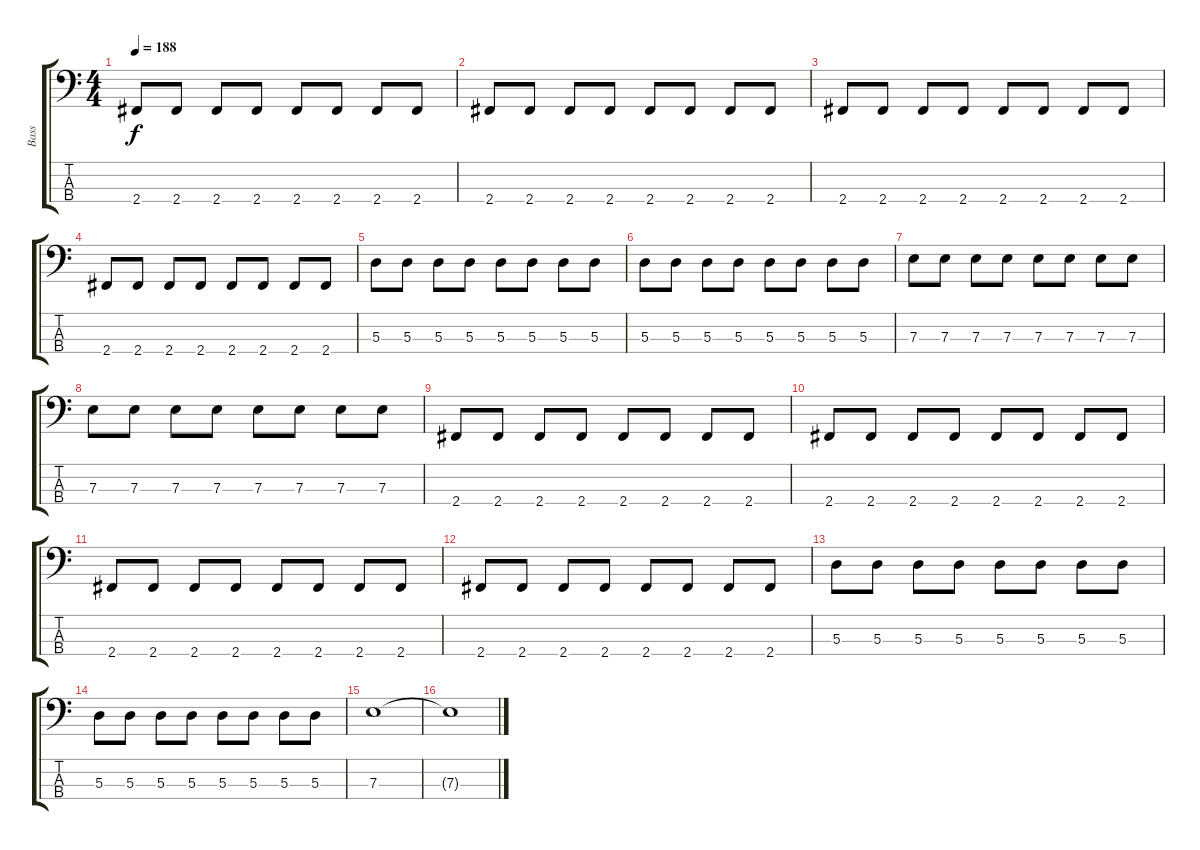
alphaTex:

\track ("Bass" "Bass") {instrument electricbassfinger}
\staff {score tabs}
\tuning (G2 D2 A1 E1) {hide}
\ts (4 4)
\tempo 188
\clef f4
\ks c
2.4.8{dy f} 2.4.8 2.4.8 2.4.8 2.4.8 2.4.8 2.4.8 2.4.8 |
2.4.8 2.4.8 2.4.8 2.4.8 2.4.8 2.4.8 2.4.8 2.4.8 |
2.4.8 2.4.8 2.4.8 2.4.8 2.4.8 2.4.8 2.4.8 2.4.8 |
2.4.8 2.4.8 2.4.8 2.4.8 2.4.8 2.4.8 2.4.8 2.4.8 |
5.3.8 5.3.8 5.3.8 5.3.8 5.3.8 5.3.8 5.3.8 5.3.8 |
5.3.8 5.3.8 5.3.8 5.3.8 5.3.8 5.3.8 5.3.8 5.3.8 |
7.3.8 7.3.8 7.3.8 7.3.8 7.3.8 7.3.8 7.3.8 7.3.8 |
7.3.8 7.3.8 7.3.8 7.3.8 7.3.8 7.3.8 7.3.8 7.3.8 |
2.4.8 2.4.8 2.4.8 2.4.8 2.4.8 2.4.8 2.4.8 2.4.8 |
2.4.8 2.4.8 2.4.8 2.4.8 2.4.8 2.4.8 2.4.8 2.4.8 |
2.4.8 2.4.8 2.4.8 2.4.8 2.4.8 2.4.8 2.4.8 2.4.8 |
2.4.8 2.4.8 2.4.8 2.4.8 2.4.8 2.4.8 2.4.8 2.4.8 |
5.3.8 5.3.8 5.3.8 5.3.8 5.3.8 5.3.8 5.3.8 5.3.8 |
5.3.8 5.3.8 5.3.8 5.3.8 5.3.8 5.3.8 5.3.8 5.3.8 |
7.3.1 |
7.3{t}.1
